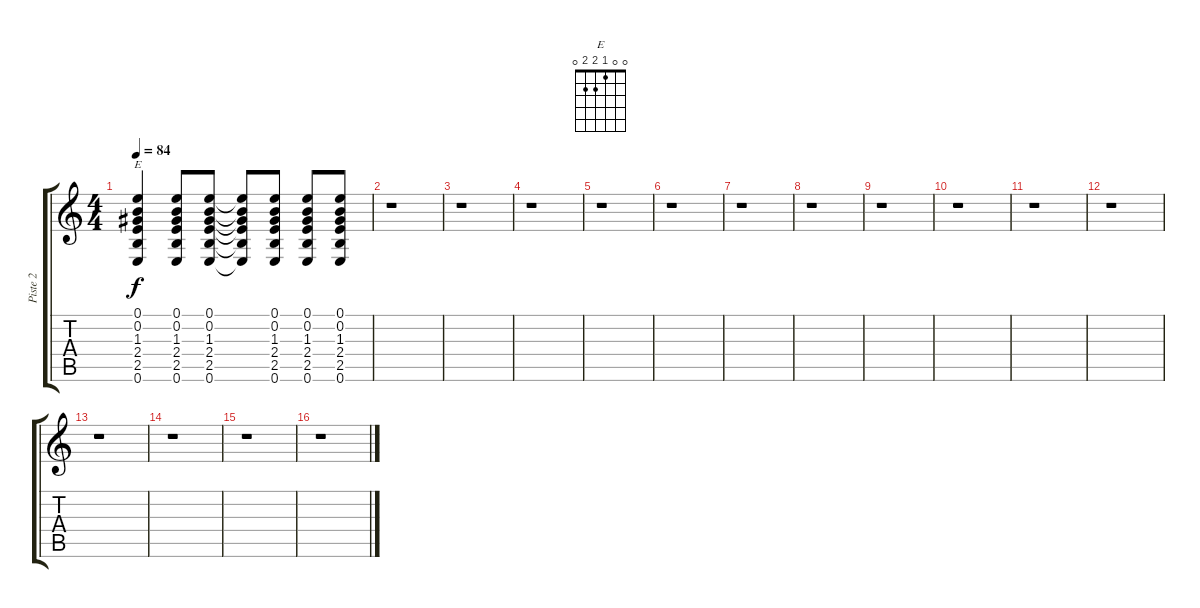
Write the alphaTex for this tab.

\track ("Piste 2" "Piste 2") {instrument acousticguitarsteel}
\staff {score tabs}
\tuning (E4 B3 G3 D3 A2 E2) {hide}
\chord ("E" 0 0 1 2 2 0)
\ts (4 4)
\tempo 84
\clef g2
\ks c
(0.1 0.2 1.3 2.4 2.5 0.6).4{ch "E" dy f} (0.1 0.2 1.3 2.4 2.5 0.6).8 (0.1 0.2 1.3 2.4 2.5 0.6).8 (0.1{t} 0.2{t} 1.3{t} 2.4{t} 2.5{t} 0.6{t}).8 (0.1 0.2 1.3 2.4 2.5 0.6).8 (0.1 0.2 1.3 2.4 2.5 0.6).8 (0.1 0.2 1.3 2.4 2.5 0.6).8 |
r.1 |
r.1 |
r.1 |
r.1 |
r.1 |
r.1 |
r.1 |
r.1 |
r.1 |
r.1 |
r.1 |
r.1 |
r.1 |
r.1 |
r.1
